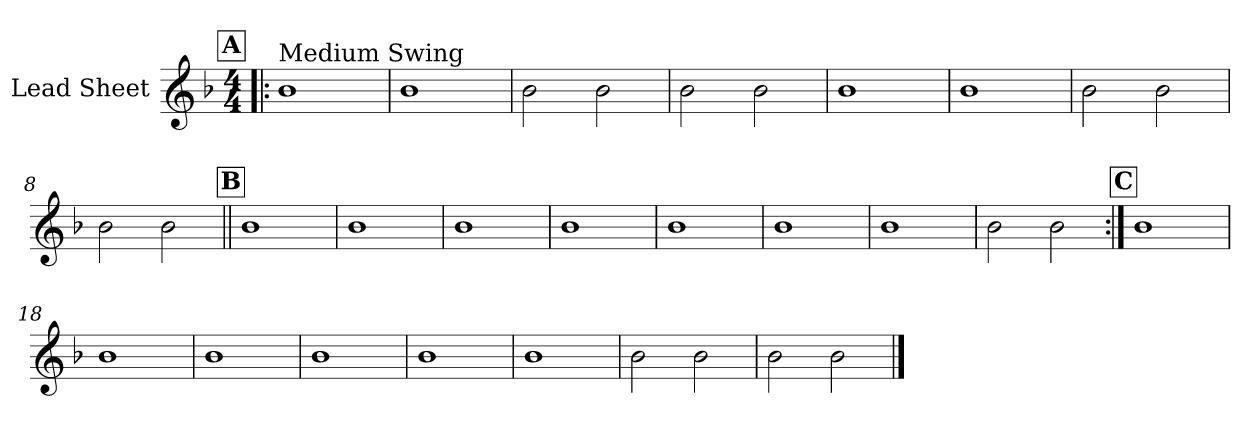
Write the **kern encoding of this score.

**kern
*part1
*staff1
*I"Lead Sheet
*clefG2
*k[b-]
*F:
*M4/4
!!LO:REH:place=s1:a:fs=14:t=A
=1!|:
!LO:TX:a:t=Medium Swing
1b-
=2
1b-
=3
2b-\
2b-\
=4
2b-\
2b-\
!!LO:LB:g=z
=5
1b-
=6
1b-
=7
2b-\
2b-\
=8
2b-\
2b-\
!!LO:LB:g=z
!!LO:REH:place=s1:a:fs=14:t=B
=9||
1b-
=10
1b-
=11
1b-
=12
1b-
!!LO:LB:g=z
=13
1b-
=14
1b-
=15
1b-
=16
2b-\
2b-\
!!LO:LB:g=z
!!LO:REH:place=s1:a:fs=14:t=C
=17:|!
1b-
=18
1b-
=19
1b-
=20
1b-
!!LO:LB:g=z
=21
1b-
=22
1b-
=23
2b-\
2b-\
=24
2b-\
2b-\
==
*-
